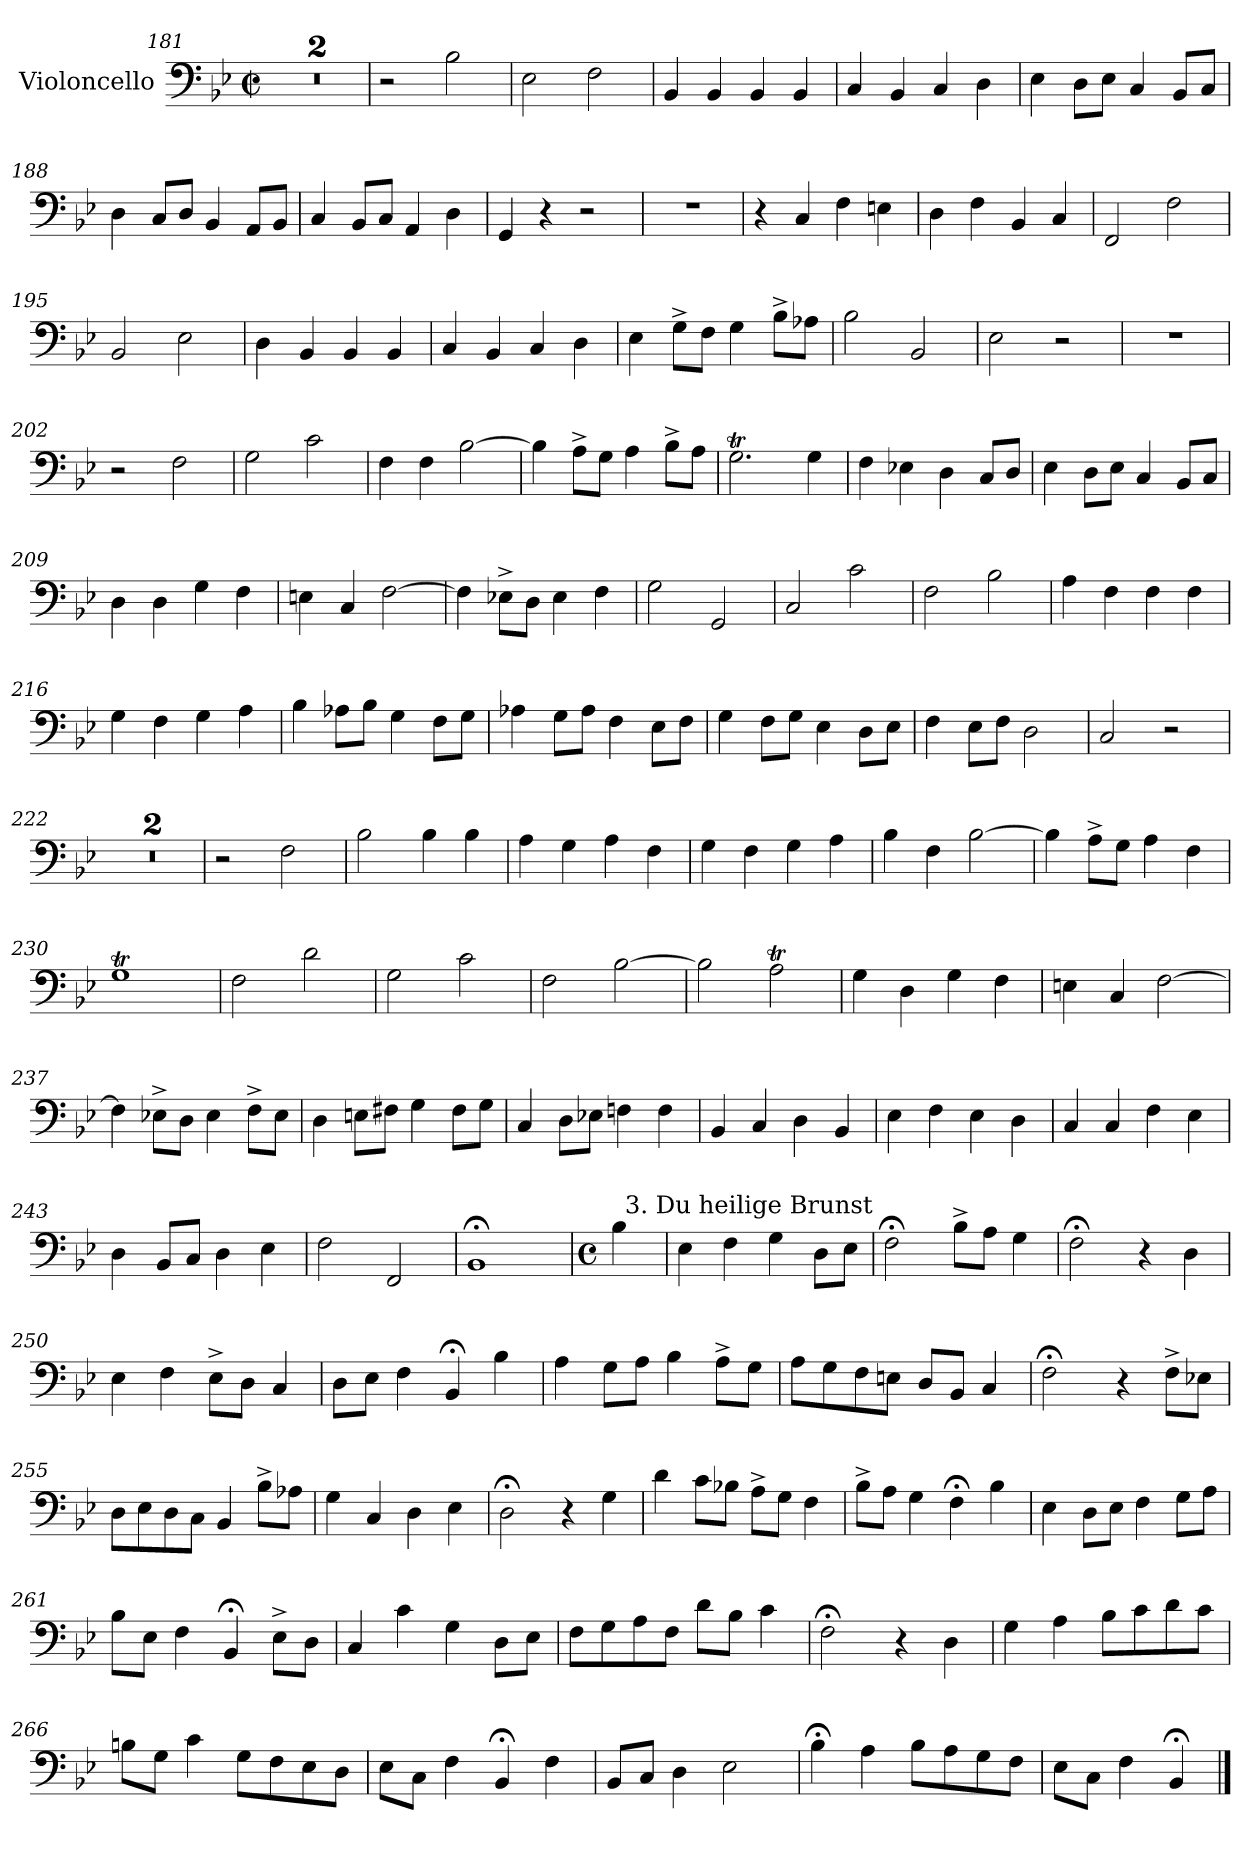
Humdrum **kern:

**kern
*part1
*staff1
*I"Violoncello
*I'Vc
*clefF4
*k[b-e-]
*B-:
*M2/2
*met(c|)
=181
1r
=182
1r
=183
2r
2B-\
=184
2E-\
2F\
=185
4BB-/
4BB-/
4BB-/
4BB-/
=186
4C/
4BB-/
4C/
4D\
!!LO:LB:g=z
=187
4E-\
8D\L
8E-\J
4C/
8BB-/L
8C/J
=188
4D\
8C/L
8D/J
4BB-/
8AA/L
8BB-/J
=189
4C/
8BB-/L
8C/J
4AA/
4D\
=190
4GG/
4r
2r
=191
1r
=192
4r
4C/
4F\
4En\
!!LO:LB:g=z
=193
4D\
4F\
4BB-/
4C/
=194
2FF/
2F\
=195
2BB-/
2E-\
=196
4D\
4BB-/
4BB-/
4BB-/
=197
4C/
4BB-/
4C/
4D\
=198
4E-\
8G^>\L
8F\J
4G\
8B-^>\L
8A-X\J
!!LO:LB:g=z
=199
2B-\
2BB-/
=200
2E-\
2r
=201
1r
=202
2r
2F\
=203
2G\
2c\
=204
4F\
4F\
[>2B-\
=205
4B-\]
8A^>\L
8G\J
4A\
8B-^>\L
8A\J
!!LO:LB:g=z
=206
2.GT\
4G\
=207
4F\
4E-X\
4D\
8C/L
8D/J
=208
4E-\
8D\L
8E-\J
4C/
8BB-/L
8C/J
=209
4D\
4D\
4G\
4F\
=210
4En\
4C/
[>2F\
=211
4F\]
8E-X^>\L
8D\J
4E-\
4F\
!!LO:LB:g=z
=212
2G\
2GG/
=213
2C/
2c\
=214
2F\
2B-\
=215
4A\
4F\
4F\
4F\
=216
4G\
4F\
4G\
4A\
=217
4B-\
8A-X\L
8B-\J
4G\
8F\L
8G\J
!!LO:LB:g=z
=218
4A-X\
8G\L
8A-\J
4F\
8E-\L
8F\J
=219
4G\
8F\L
8G\J
4E-\
8D\L
8E-\J
=220
4F\
8E-\L
8F\J
2D\
=221
2C/
2r
=222
1r
=223
1r
=224
2r
2F\
!!LO:LB:g=z
=225
2B-\
4B-\
4B-\
=226
4A\
4G\
4A\
4F\
=227
4G\
4F\
4G\
4A\
=228
4B-\
4F\
[>2B-\
=229
4B-\]
8A^>\L
8G\J
4A\
4F\
=230
1GT
=231
2F\
2d\
!!LO:PB:g=z
=232
2G\
2c\
=233
2F\
[>2B-\
=234
2B-\]
2At\
=235
4G\
4D\
4G\
4F\
=236
4En\
4C/
[>2F\
=237
4F\]
8E-X^>\L
8D\J
4E-\
8F^>\L
8E-\J
!!LO:LB:g=z
=238
4D\
8En\L
8F#X\J
4G\
8F#\L
8G\J
=239
4C/
8D\L
8E-X\J
4Fn\
4F\
=240
4BB-/
4C/
4D\
4BB-/
=241
4E-\
4F\
4E-\
4D\
!!LO:LB:g=z
=242
4C/
4C/
4F\
4E-\
=243
4D\
8BB-/L
8C/J
4D\
4E-\
=244
2F\
2FF/
=245
1BB-;
!!LO:LB:g=z
=246
*M4/4
*met(c)
*^
4B-\	32ryy
!	!LO:TX:a:t=3. Du heilige Brunst
.	8..ryy
*v	*v
=247
4E-\
4F\
4G\
8D\L
8E-\J
=248
2F;<\
8B-^>\L
8A\J
4G\
=249
2F;<\
4r
4D\
=250
4E-\
4F\
8E-^>\L
8D\J
4C/
=251
8D\L
8E-\J
4F\
4BB-;/
4B-\
!!LO:LB:g=z
=252
4A\
8G\L
8A\J
4B-\
8A^>\L
8G\J
=253
8A\L
8G\
8F\
8En\J
8D/L
8BB-/J
4C/
=254
2F;<\
4r
8F^>\L
8E-X\J
=255
8D\L
8E-\
8D\
8C\J
4BB-/
8B-^>\L
8A-X\J
=256
4G\
4C/
4D\
4E-\
!!LO:LB:g=z
=257
2D;<\
4r
4G\
=258
4d\
8c\L
8B-X\J
8A^>\L
8G\J
4F\
=259
8B-^>\L
8A\J
4G\
4F;<\
4B-\
=260
4E-\
8D\L
8E-\J
4F\
8G\L
8A\J
=261
8B-\L
8E-\J
4F\
4BB-;/
8E-^>\L
8D\J
!!LO:LB:g=z
=262
4C/
4c\
4G\
8D\L
8E-\J
=263
8F\L
8G\
8A\
8F\J
8d\L
8B-\J
4c\
=264
2F;<\
4r
4D\
=265
4G\
4A\
8B-\L
8c\
8d\
8c\J
!!LO:LB:g=z
=266
8Bn\L
8G\J
4c\
8G\L
8F\
8E-\
8D\J
=267
8E-\L
8C\J
4F\
4BB-;/
4F\
=268
8BB-/L
8C/J
4D\
2E-\
=269
4B-;<\
4A\
8B-\L
8A\
8G\
8F\J
=270
8E-\L
8C\J
4F\
4BB-;/
==
*-
